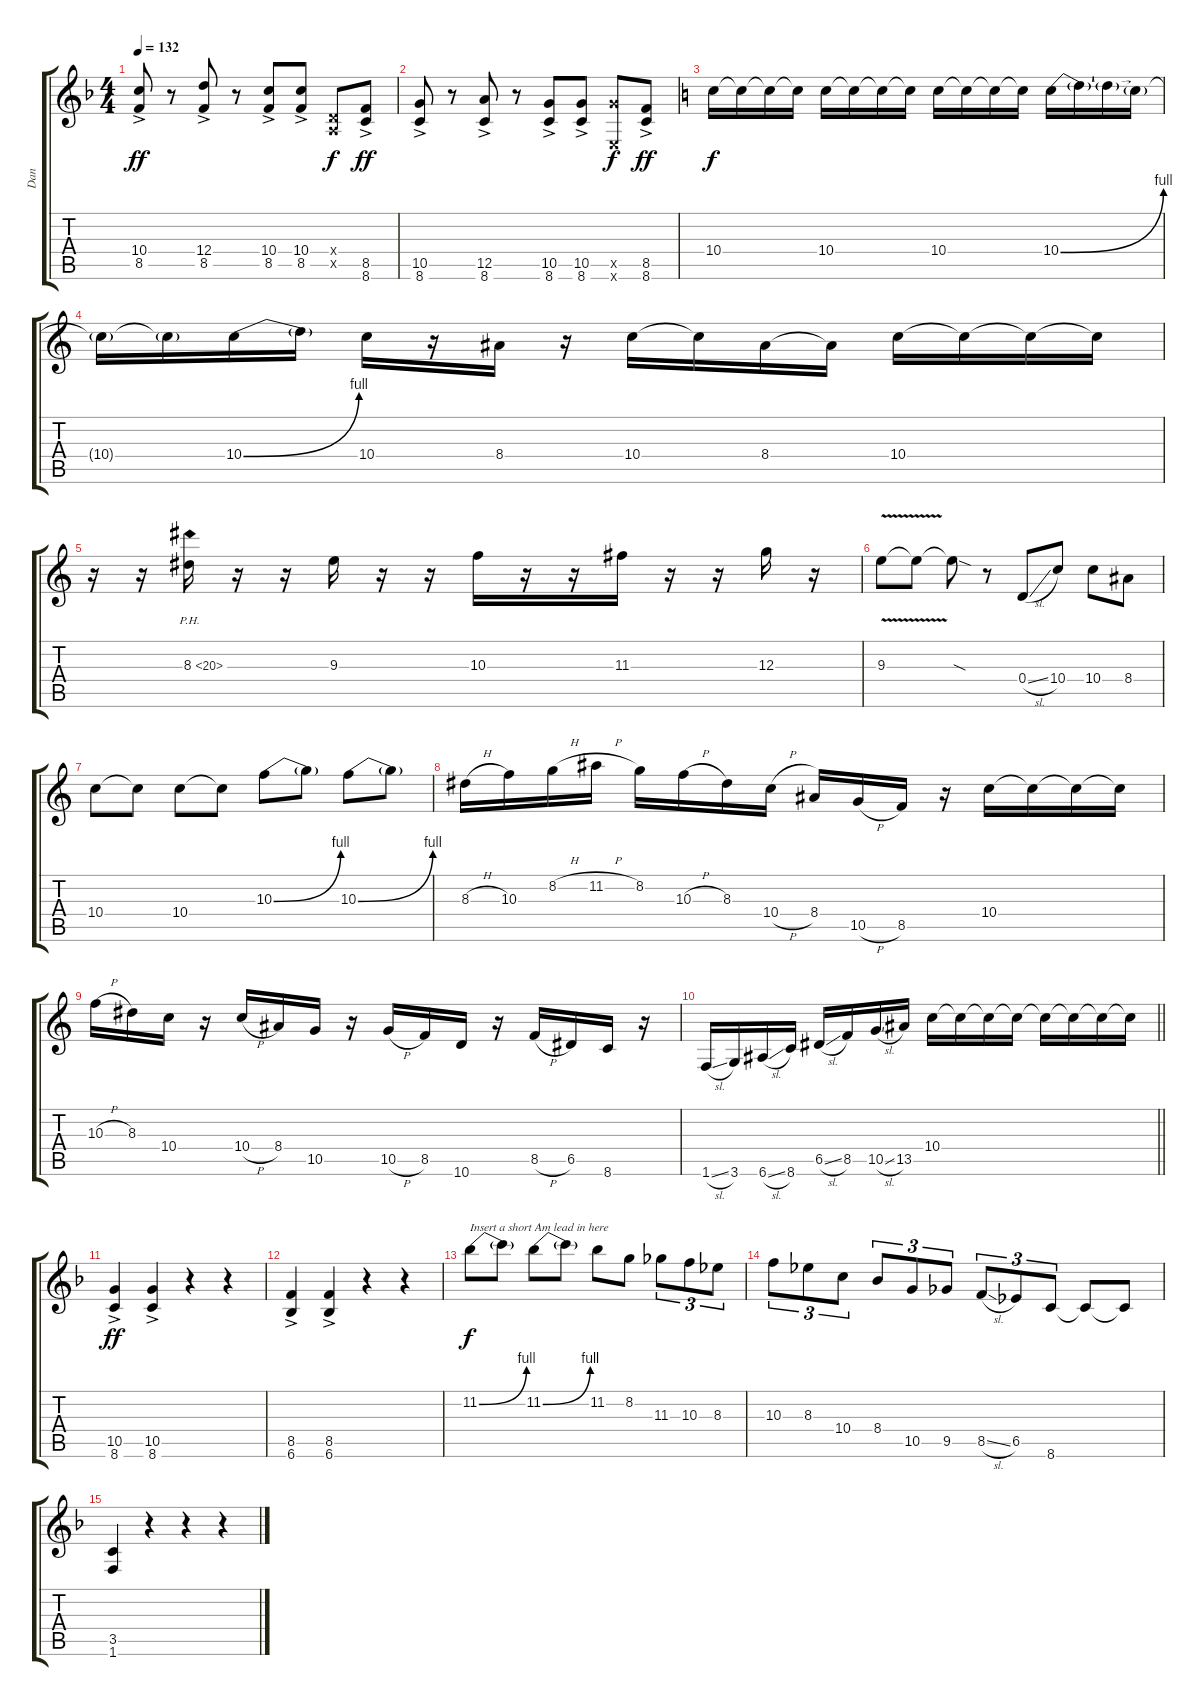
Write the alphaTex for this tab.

\track ("Dan" "Dan") {instrument distortionguitar}
\staff {score tabs}
\tuning (E4 B3 G3 D3 A2 E2) {hide}
\ts (4 4)
\tempo 132
\clef g2
\ks f
(10.4{ac} 8.5).8{dy ff} r.8 (12.4{ac} 8.5).8 r.8 (10.4{ac} 8.5).8 (10.4{ac} 8.5).8 (0.4{x} 0.5{x}).8{dy f} (8.5{ac} 8.6).8{dy ff} |
(10.5{ac} 8.6).8 r.8 (12.5{ac} 8.6).8 r.8 (10.5{ac} 8.6).8 (10.5{ac} 8.6).8 (10.5{x} 0.6{x}).8{dy f} (8.5{ac} 8.6).8{dy ff} |
\ks c
10.4.16{dy f} 10.4{t}.16 10.4{t}.16 10.4{t}.16 10.4.16 10.4{t}.16 10.4{t}.16 10.4{t}.16 10.4.16 10.4{t}.16 10.4{t}.16 10.4{t}.16 10.4{be (bend 0 0 60 4)}.16 10.4{t}.16 10.4{t}.16 10.4{t}.16 |
10.4{t}.16 10.4{t}.16 10.4{be (bend 0 0 60 4)}.16 10.4{t}.16 10.4.16 r.16 8.4.16 r.16 10.4.16 10.4{t}.16 8.4.16 8.4{t}.16 10.4.16 10.4{t}.16 10.4{t}.16 10.4{t}.16 |
r.16 r.16 8.3{ph 12}.16 r.16 r.16 9.3.16 r.16 r.16 10.3.16 r.16 r.16 11.3.16 r.16 r.16 12.3.16 r.16 |
9.3{v}.8 9.3{t}.8 9.3{sod t}.8 r.8 0.4{sl}.8 10.4.8 10.4.8 8.4.8 |
10.4.8 10.4{t}.8 10.4.8 10.4{t}.8 10.3{be (bend 0 0 60 4)}.8 10.3{t}.8 10.3{be (bend 0 0 60 4)}.8 10.3{t}.8 |
8.3{h}.16 10.3.16 8.2{h}.16 11.2{h}.16 8.2.16 10.3{h}.16 8.3.16 10.4{h}.16 8.4.16 10.5{h}.16 8.5.16 r.16 10.4.16 10.4{t}.16 10.4{t}.16 10.4{t}.16 |
10.3{h}.16 8.3.16 10.4.16 r.16 10.4{h}.16 8.4.16 10.5.16 r.16 10.5{h}.16 8.5.16 10.6.16 r.16 8.5{h}.16 6.5.16 8.6.16 r.16 |
\barLineRight lightlight
1.6{sl}.16 3.6.16 6.6{sl}.16 8.6.16 6.5{sl}.16 8.5.16 10.5{sl}.16 13.5.16 10.4.16 10.4{t}.16 10.4{t}.16 10.4{t}.16 10.4{t}.16 10.4{t}.16 10.4{t}.16 10.4{t}.16 |
\ks f
(10.5{ac} 8.6{ac}).4{dy ff} (10.5{ac} 8.6{ac}).4 r.4 r.4 |
(8.5{ac} 6.6{ac}).4 (8.5{ac} 6.6{ac}).4 r.4 r.4 |
11.2{be (bend 0 0 60 4)}.8{txt "Insert a short Am lead in here" dy f} 11.2{t}.8 11.2{be (bend 0 0 60 4)}.8 11.2{t}.8 11.2.8 8.2.8 11.3.8{tu (3 2)} 10.3.8{tu (3 2)} 8.3.8{tu (3 2)} |
10.3.8{tu (3 2)} 8.3.8{tu (3 2)} 10.4.8{tu (3 2)} 8.4.8{tu (3 2)} 10.5.8{tu (3 2)} 9.5.8{tu (3 2)} 8.5{sl}.8{tu (3 2)} 6.5.8{tu (3 2)} 8.6.8{tu (3 2)} 8.6{t}.8 8.6{t}.8 |
(3.5 1.6).4 r.4 r.4 r.4
